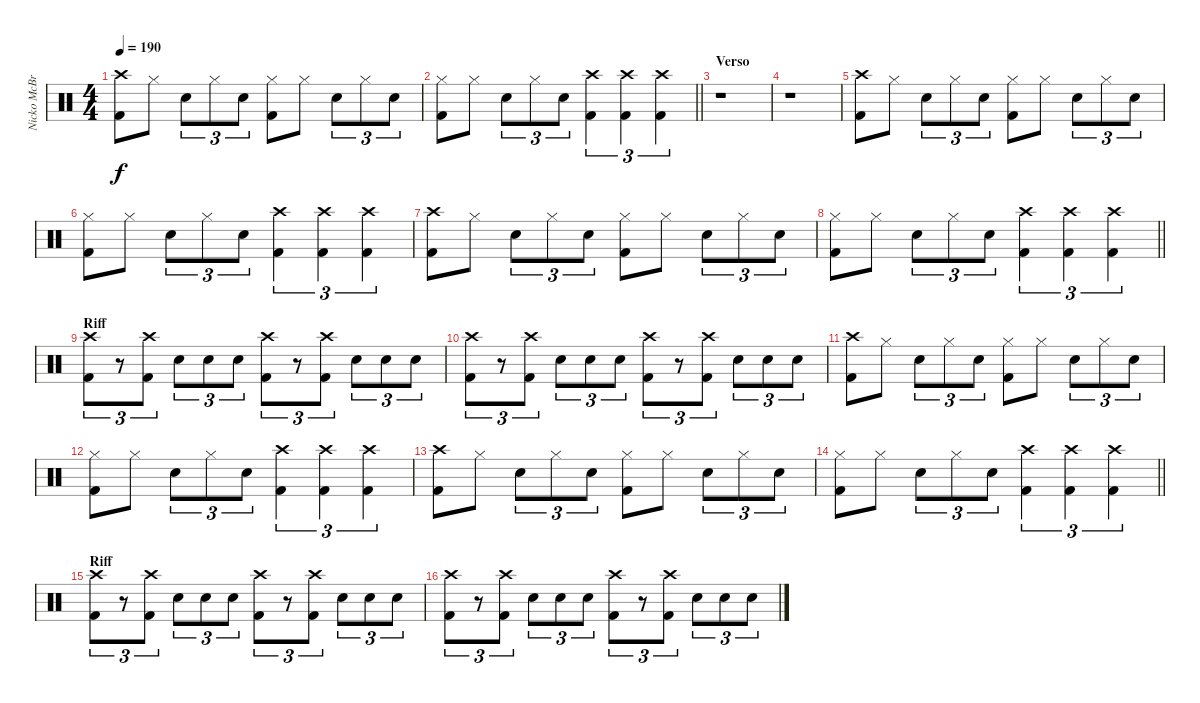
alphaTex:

\track ("Nicko McBrain" "Nicko McBr") {instrument percussion}
\staff {score}
\articulation defaults
\ts (4 4)
\tempo 190
\clef neutral
\ks c
("Crash high (hit)" "Kick (hit) 2").8{dy f} "Hi-Hat (closed)".8 "Snare (hit) 2".8{tu (3 2)} "Hi-Hat (closed)".8{tu (3 2)} "Snare (hit) 2".8{tu (3 2)} ("Hi-Hat (closed)" "Kick (hit) 2").8 "Hi-Hat (closed)".8 "Snare (hit) 2".8{tu (3 2)} "Hi-Hat (closed)".8{tu (3 2)} "Snare (hit) 2".8{tu (3 2)} |
\barLineRight lightlight
("Hi-Hat (closed)" "Kick (hit) 2").8 "Hi-Hat (closed)".8 "Snare (hit) 2".8{tu (3 2)} "Hi-Hat (closed)".8{tu (3 2)} "Snare (hit) 2".8{tu (3 2)} ("Crash high (hit)" "Kick (hit) 2").4{tu (3 2)} ("Crash high (hit)" "Kick (hit) 2").4{tu (3 2)} ("Crash high (hit)" "Kick (hit) 2").4{tu (3 2)} |
\section ("" "Verso")
r.1 |
r.1 |
("Crash high (hit)" "Kick (hit) 2").8 "Hi-Hat (closed)".8 "Snare (hit) 2".8{tu (3 2)} "Hi-Hat (closed)".8{tu (3 2)} "Snare (hit) 2".8{tu (3 2)} ("Hi-Hat (closed)" "Kick (hit) 2").8 "Hi-Hat (closed)".8 "Snare (hit) 2".8{tu (3 2)} "Hi-Hat (closed)".8{tu (3 2)} "Snare (hit) 2".8{tu (3 2)} |
("Hi-Hat (closed)" "Kick (hit) 2").8 "Hi-Hat (closed)".8 "Snare (hit) 2".8{tu (3 2)} "Hi-Hat (closed)".8{tu (3 2)} "Snare (hit) 2".8{tu (3 2)} ("Crash high (hit)" "Kick (hit) 2").4{tu (3 2)} ("Crash high (hit)" "Kick (hit) 2").4{tu (3 2)} ("Crash high (hit)" "Kick (hit) 2").4{tu (3 2)} |
("Crash high (hit)" "Kick (hit) 2").8 "Hi-Hat (closed)".8 "Snare (hit) 2".8{tu (3 2)} "Hi-Hat (closed)".8{tu (3 2)} "Snare (hit) 2".8{tu (3 2)} ("Hi-Hat (closed)" "Kick (hit) 2").8 "Hi-Hat (closed)".8 "Snare (hit) 2".8{tu (3 2)} "Hi-Hat (closed)".8{tu (3 2)} "Snare (hit) 2".8{tu (3 2)} |
\barLineRight lightlight
("Hi-Hat (closed)" "Kick (hit) 2").8 "Hi-Hat (closed)".8 "Snare (hit) 2".8{tu (3 2)} "Hi-Hat (closed)".8{tu (3 2)} "Snare (hit) 2".8{tu (3 2)} ("Crash high (hit)" "Kick (hit) 2").4{tu (3 2)} ("Crash high (hit)" "Kick (hit) 2").4{tu (3 2)} ("Crash high (hit)" "Kick (hit) 2").4{tu (3 2)} |
\section ("" "Riff")
("Crash high (hit)" "Kick (hit) 2").8{tu (3 2)} r.8{tu (3 2)} ("Crash high (hit)" "Kick (hit) 2").8{tu (3 2)} "Snare (hit) 2".8{tu (3 2)} "Snare (hit) 2".8{tu (3 2)} "Snare (hit) 2".8{tu (3 2)} ("Crash high (hit)" "Kick (hit) 2").8{tu (3 2)} r.8{tu (3 2)} ("Crash high (hit)" "Kick (hit) 2").8{tu (3 2)} "Snare (hit) 2".8{tu (3 2)} "Snare (hit) 2".8{tu (3 2)} "Snare (hit) 2".8{tu (3 2)} |
("Crash high (hit)" "Kick (hit) 2").8{tu (3 2)} r.8{tu (3 2)} ("Crash high (hit)" "Kick (hit) 2").8{tu (3 2)} "Snare (hit) 2".8{tu (3 2)} "Snare (hit) 2".8{tu (3 2)} "Snare (hit) 2".8{tu (3 2)} ("Crash high (hit)" "Kick (hit) 2").8{tu (3 2)} r.8{tu (3 2)} ("Crash high (hit)" "Kick (hit) 2").8{tu (3 2)} "Snare (hit) 2".8{tu (3 2)} "Snare (hit) 2".8{tu (3 2)} "Snare (hit) 2".8{tu (3 2)} |
("Crash high (hit)" "Kick (hit) 2").8 "Hi-Hat (closed)".8 "Snare (hit) 2".8{tu (3 2)} "Hi-Hat (closed)".8{tu (3 2)} "Snare (hit) 2".8{tu (3 2)} ("Hi-Hat (closed)" "Kick (hit) 2").8 "Hi-Hat (closed)".8 "Snare (hit) 2".8{tu (3 2)} "Hi-Hat (closed)".8{tu (3 2)} "Snare (hit) 2".8{tu (3 2)} |
("Hi-Hat (closed)" "Kick (hit) 2").8 "Hi-Hat (closed)".8 "Snare (hit) 2".8{tu (3 2)} "Hi-Hat (closed)".8{tu (3 2)} "Snare (hit) 2".8{tu (3 2)} ("Crash high (hit)" "Kick (hit) 2").4{tu (3 2)} ("Crash high (hit)" "Kick (hit) 2").4{tu (3 2)} ("Crash high (hit)" "Kick (hit) 2").4{tu (3 2)} |
("Crash high (hit)" "Kick (hit) 2").8 "Hi-Hat (closed)".8 "Snare (hit) 2".8{tu (3 2)} "Hi-Hat (closed)".8{tu (3 2)} "Snare (hit) 2".8{tu (3 2)} ("Hi-Hat (closed)" "Kick (hit) 2").8 "Hi-Hat (closed)".8 "Snare (hit) 2".8{tu (3 2)} "Hi-Hat (closed)".8{tu (3 2)} "Snare (hit) 2".8{tu (3 2)} |
\barLineRight lightlight
("Hi-Hat (closed)" "Kick (hit) 2").8 "Hi-Hat (closed)".8 "Snare (hit) 2".8{tu (3 2)} "Hi-Hat (closed)".8{tu (3 2)} "Snare (hit) 2".8{tu (3 2)} ("Crash high (hit)" "Kick (hit) 2").4{tu (3 2)} ("Crash high (hit)" "Kick (hit) 2").4{tu (3 2)} ("Crash high (hit)" "Kick (hit) 2").4{tu (3 2)} |
\section ("" "Riff")
("Crash high (hit)" "Kick (hit) 2").8{tu (3 2)} r.8{tu (3 2)} ("Crash high (hit)" "Kick (hit) 2").8{tu (3 2)} "Snare (hit) 2".8{tu (3 2)} "Snare (hit) 2".8{tu (3 2)} "Snare (hit) 2".8{tu (3 2)} ("Crash high (hit)" "Kick (hit) 2").8{tu (3 2)} r.8{tu (3 2)} ("Crash high (hit)" "Kick (hit) 2").8{tu (3 2)} "Snare (hit) 2".8{tu (3 2)} "Snare (hit) 2".8{tu (3 2)} "Snare (hit) 2".8{tu (3 2)} |
("Crash high (hit)" "Kick (hit) 2").8{tu (3 2)} r.8{tu (3 2)} ("Crash high (hit)" "Kick (hit) 2").8{tu (3 2)} "Snare (hit) 2".8{tu (3 2)} "Snare (hit) 2".8{tu (3 2)} "Snare (hit) 2".8{tu (3 2)} ("Crash high (hit)" "Kick (hit) 2").8{tu (3 2)} r.8{tu (3 2)} ("Crash high (hit)" "Kick (hit) 2").8{tu (3 2)} "Snare (hit) 2".8{tu (3 2)} "Snare (hit) 2".8{tu (3 2)} "Snare (hit) 2".8{tu (3 2)}
